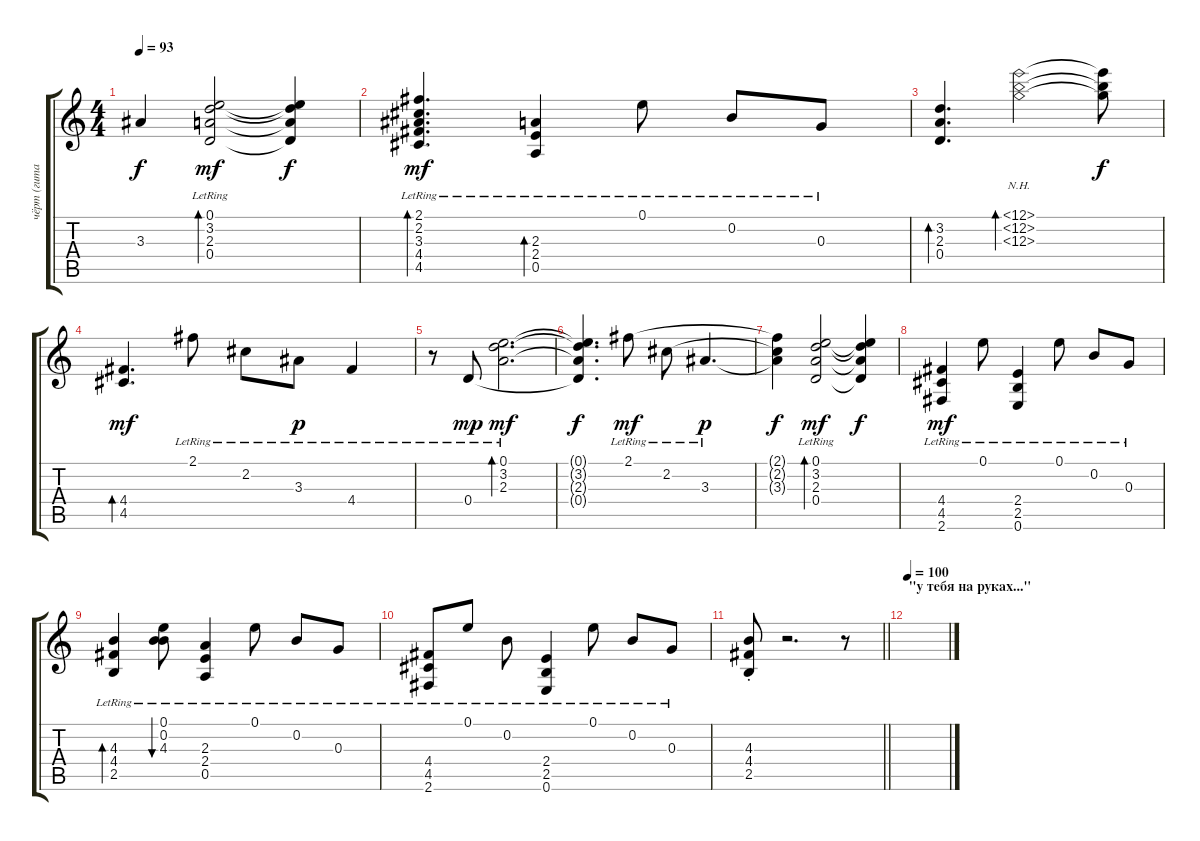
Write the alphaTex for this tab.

\track ("чёрт (гитара)" "чёрт (гита") {instrument distortionguitar}
\staff {score tabs}
\tuning (E4 B3 G3 D3 A2 E2) {hide}
\ts (4 4)
\tempo 93
\clef g2
\ks c
3.3{t}.4{dy f} (0.1 3.2 2.3 0.4{lr}).2{bd 480 dy mf} (0.1{t} 3.2{t} 2.3{t} 0.4{t}).4{dy f} |
(2.1{lr} 2.2{lr} 3.3{lr} 4.4{lr} 4.5{lr}).4{d bd 60 dy mf} (2.3{lr} 2.4{lr} 0.5{lr}).4{bd 60} 0.1{lr}.8 0.2{lr}.8 0.3{lr}.8 |
(3.2 2.3 0.4).4{d bd 60} (12.1{nh} 12.2{nh} 12.3{nh}).2{bd 60} (12.1{t} 12.2{t} 12.3{t}).8{dy f} |
(4.4 4.5).4{d bd 240 dy mf} 2.1{lr}.8 2.2{lr}.8 3.3{lr}.8{dy p} 4.4{lr}.4 |
r.8 0.4{lr}.8{dy mp} (0.1 3.2 2.3{lr}).2{d bd 480 dy mf} |
(0.1{t} 3.2{t} 2.3{t} 0.4{t}).4{d dy f} 2.1{lr}.8{dy mf} 2.2{lr}.8 3.3{lr}.4{d dy p} |
(2.1{t} 2.2{t} 3.3{t}).4{dy f} (0.1 3.2 2.3 0.4{lr}).2{bd 480 dy mf} (0.1{t} 3.2{t} 2.3{t} 0.4{t}).4{dy f} |
(4.4 4.5{lr} 2.6{lr}).4{dy mf} 0.1{lr}.8 (2.4 2.5{lr} 0.6{lr}).4 0.1{lr}.8 0.2{lr}.8 0.3{lr}.8 |
(4.3{lr} 4.4{lr} 2.5{lr}).4{bd 120} (0.1{lr} 0.2{lr} 4.3{lr}).8{bu 120} (2.3{lr} 2.4{lr} 0.5{lr}).4 0.1{lr}.8 0.2{lr}.8 0.3{lr}.8 |
(4.4{lr} 4.5{lr} 2.6{lr}).8 0.1{lr}.8 0.2{lr}.8 (2.4{lr} 2.5{lr} 0.6{lr}).4 0.1{lr}.8 0.2{lr}.8 0.3{lr}.8 |
\barLineRight lightlight
(4.3{st} 4.4{st} 2.5{st}).8 r.2{d} r.8 |
\section ("" "\"у тебя на руках...\"")
\tempo 100
